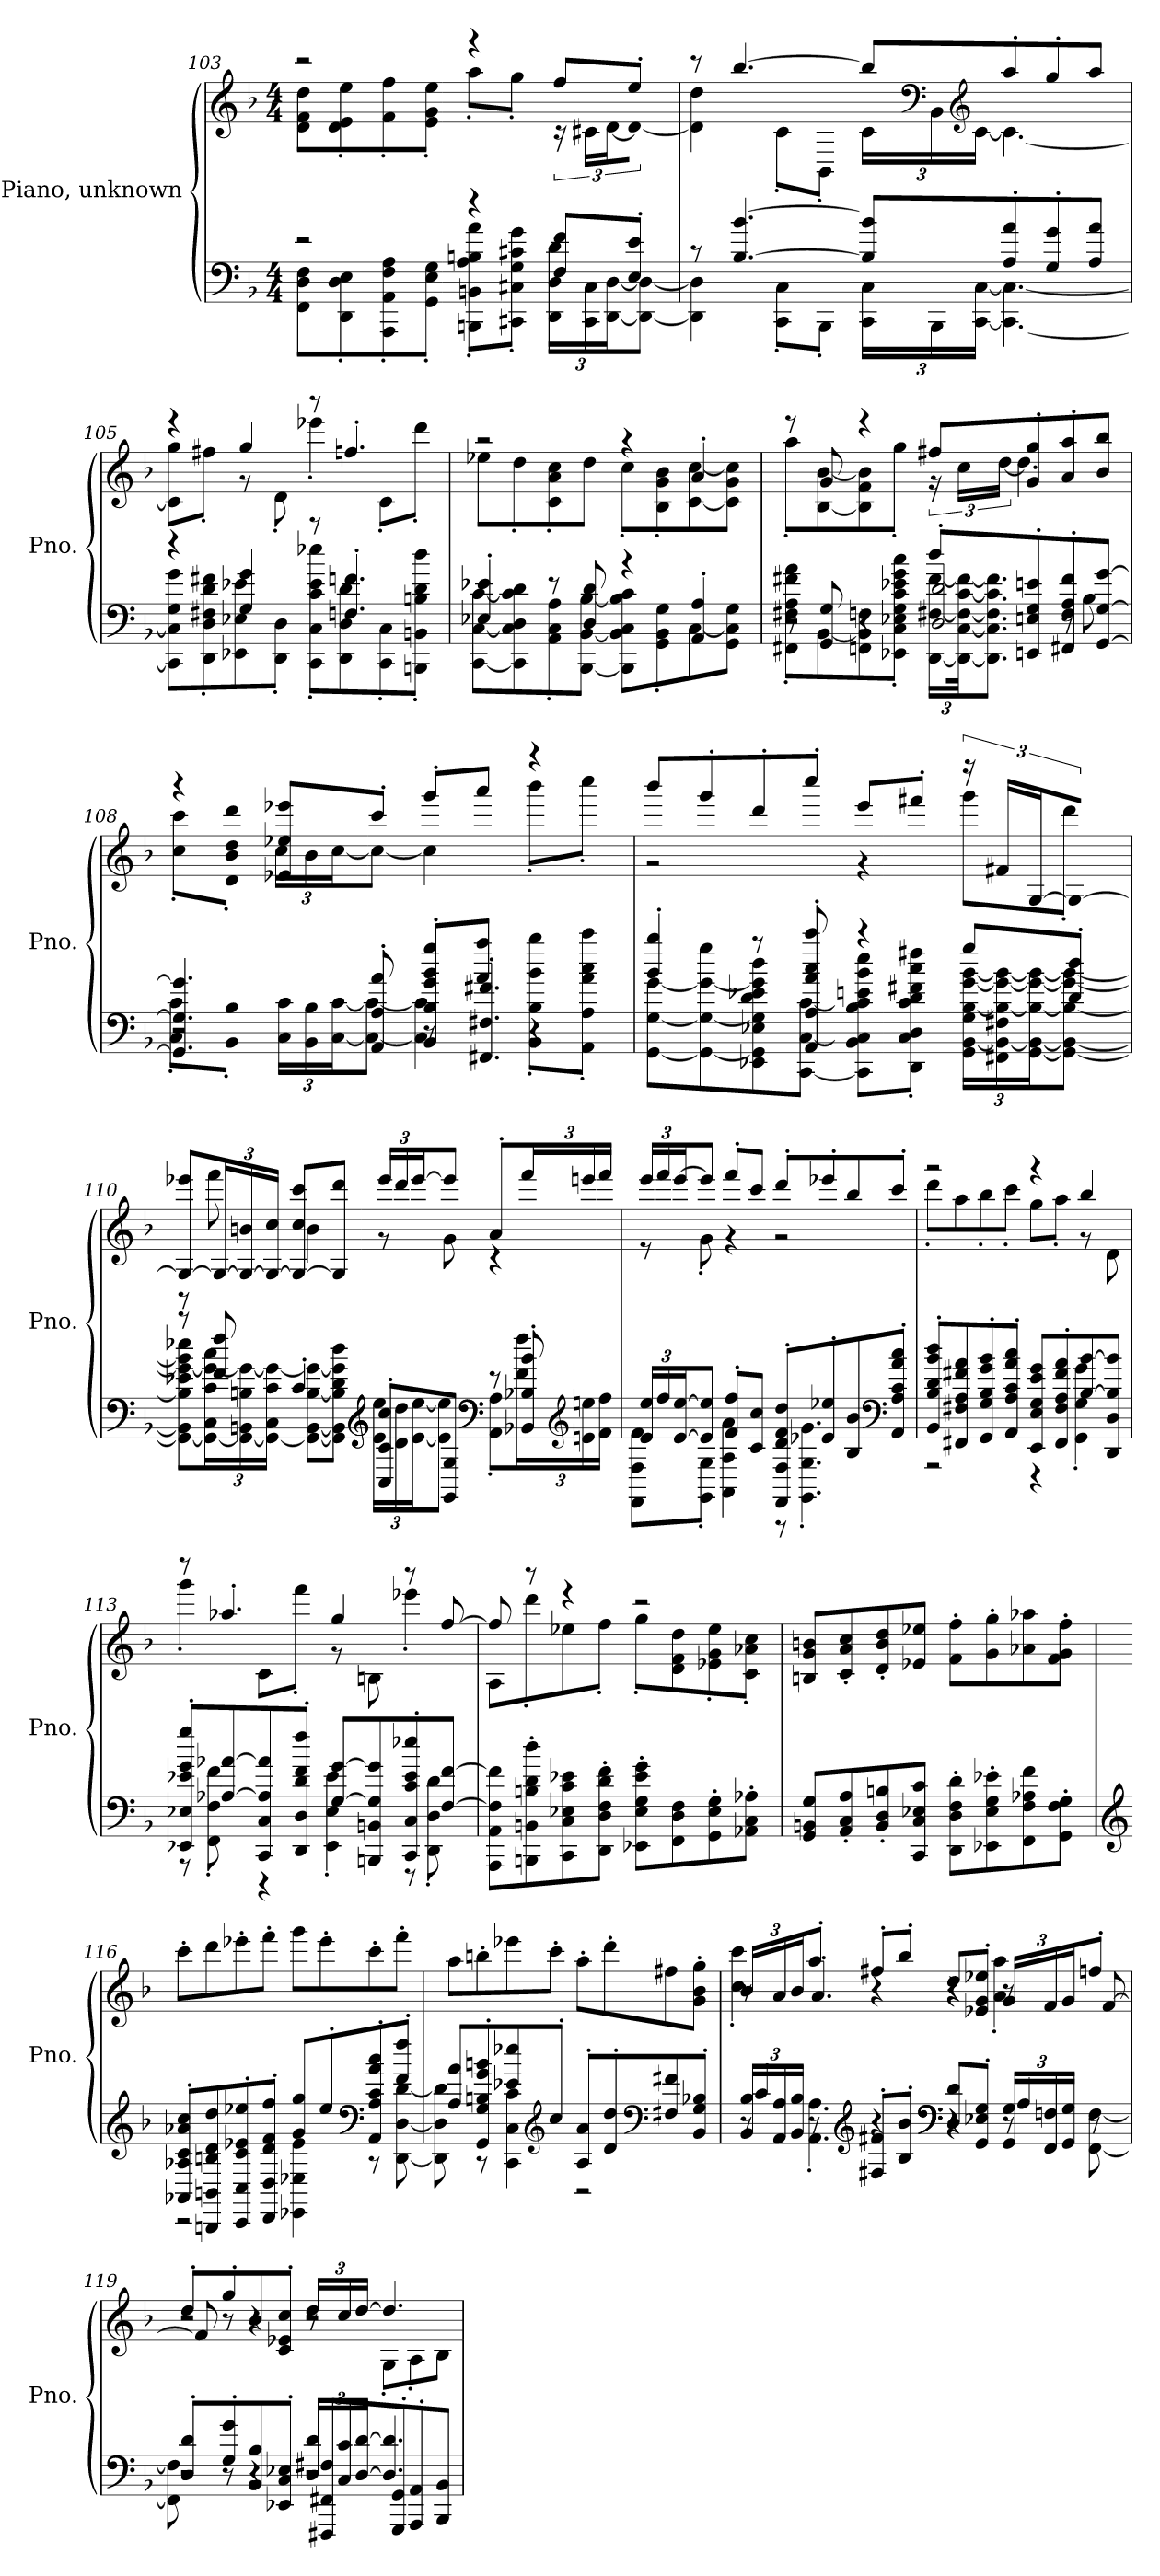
**kern	**kern
*part1	*part1
*staff2	*staff1
*I"Piano, unknown	*
*I'Pno.	*
*clefF4	*clefG2
*k[b-]	*k[b-]
*M4/4	*M4/4
=103	=103
*^	*^
2r	8FF\ 8D\ 8F\L	2r	8d\ 8f\ 8dd\L
.	8DD\' 8D\' 8E\'	.	8d\' 8e\' 8ee\'
.	8AAA\' 8AA\' 8F\' 8A\'	.	8f\' 8ff\'
.	8GG\' 8E\' 8G\'J	.	8e\' 8g\' 8ee\'J
4r	8BBBn\' 8BBn\' 8A\' 8Bn\' 8a\'L	4r	8aa'\L
.	8CC#X\' 8C#X\' 8G\' 8c#X\' 8g\'J	.	8gg'\J
*	*Xbrackettup	*	*
8F/ 8f/L	24DD\ 24D\ 24d\LL	8ff/L	24r
.	24CC#\ 24C#\	.	24c#X\LL
.	[24DD\ [24D\J	.	[24d\J
8E/' 8e/'J	8DD\_ 8D\_J	8ee'/J	8d\J_
!!LO:LB:g=z	!!
=104	=104	=104	=104
8r	4DD\] 4D\]	8r	4d\] 4dd\
[4.B-/ [4.b-/	.	[4.bb-/	.
.	8CC\' 8C\'L	.	8c'\L
.	8BBB-'\J	.	8BB-'\J
*	*	*	*Xbrackettup
8B-/] 8b-/]L	24CC\ 24C\LL	8bb-/L]	24c\LL
*	*	*clefF4	*
.	24BBB-\	.	24BB-\
*	*	*clefG2	*
.	[24CC\ [24C\JJ	.	[24c\JJ
8A/' 8a/'	4.CC\_ 4.C\_	8aa'/	4.c\_
8G/' 8g/'	.	8gg'/	.
8A/ 8a/J	.	8aa/J	.
=105	=105	=105	=105
4r	8CC\] 8C\] 8G\ 8g\L	4r	8c\] 8gg\L
.	8DD\' 8D\' 8F#X\' 8d\' 8f#X\'	.	8ff#X'\J
4G/ 4g/	8EE-X\ 8E-X\ 8e-X\	4gg/	8r
.	8DD\' 8D\'J	.	8d'\
8r	8CC\' 8C\' 8c\' 8e-\' 8ee-X\'L	8r	4eee-X'\
4.Fn/' 4.fn/'	8DD\ 8D\ 8d\	4.ffn'/	.
.	8CC\' 8C\'	.	8c'\L
.	8BBBn\' 8BBn\' 8Bn\' 8d\' 8dd\'J	.	8ddd'\J
=106	=106	=106	=106
4E-X/' 4e-X/'	[8CC\ [8C\ [8c\L	2r	8ee-X\L
.	8CC\] 8C\] 8D\ 8c\] 8d\	.	8dd'\
8r	8AA\' 8C\' 8A\'	.	8c\' 8a\' 8cc\'
8D/ 8d/	[8BBB-\ [8BB-\ [8B-\J	.	8dd\J
4r	8BBB-\] 8BB-\] 8C\ 8B-\] 8c\L	4r	8cc'\L
.	8GG\' 8BB-\' 8G\'	.	8B-\' 8g\' 8b-\'
4AA/' 4A/'	[8C\	4a'/	[8c\ [8cc\
.	8GG\ 8C\] 8G\J	.	8c\] 8g\ 8cc\]J
!!LO:LB:g=z	!!
=107	=107	=107	=107
*	*^	*	*
8r	8FF#X\' 8F#X\' 8A\' 8f#X\' 8a\'L	2r	8r	8aa'\L
8GG/ 8G/	[8BB-\	.	8g/	[8B-\ [8b-\
4r	8FFn\ 8BB-\] 8Fn\	.	4r	8B-\] 8f\ 8b-\]
.	8EE-X\' 8C\' 8E-X\' 8G\' 8c\' 8e-X\' 8g\' 8cc\'J	.	.	8gg'\J
*	*	*	*	*brackettup
8dd'/L	[24DD\ [24F#X\ [24f#\LL	2D/ 2d/	8ff#X/L	24r
.	48DD\_ [48C\ 48F#\_ [48c\ 48f#\_JK	.	.	24cc\LL
.	8.DD\] 8.C\] 8.F#\] 8.c\] 8.f#\]J	.	.	.
.	.	.	.	[24dd\JJ
8EEn/' 8En/' 8G/' 8en/'	.	.	8g/' 8gg/'	4.dd\]
8FF#X/' 8F#/' 8A/' 8f#/'	8r	.	8a/' 8aa/'	.
[8GG/ [8G/ [8g/J	8B-\	.	8b-/ 8bb-/J	.
=108	=108	=108	=108	=108
4.GG/] 4.G/] 4.g/]	8C\' 8c\'L	2r	4r	8cc\' 8ccc\'L
.	8BB-\' 8B-\'J	.	.	8d\' 8b-\' 8dd\' 8ddd\'J
*	*	*	*	*Xbrackettup
.	24C\ 24c\LL	.	8e-X/ 8ee-X/ 8eee-X/L	24cc\LL
.	24BB-\ 24B-\	.	.	24b-\
.	[24C\ [24c\J	.	.	[24cc\J
8AA/' 8A/' 8a/'	8C\_ 8c\_J	.	8ccc'/J	8cc\J_
8BB-/' 8B-/' 8g/' 8b-/' 8gg/'L	4C\] 4c\]	8r	8ggg'/L	4cc\]
8a/ 8aa/J	.	4.FF#X/' 4.F#X/' 4.f#X/'	8aaa/J	.
4r	8BB-\' 8B-\' 8b-\' 8bb-\'L	.	4r	8bbb-'\L
.	8AA\' 8A\' 8a\' 8cc\' 8ccc\'J	.	.	8cccc'\J
*	*v	*v	*	*
!!LO:LB:g=z	!!
=109	=109	=109	=109
4b-/' 4bb-/'	[8GG\ [8G\ [8g\L	8bbb-/L	2r
.	8GG\_ 8G\_ 8g\_ 8gg\	8ggg'/	.
8r	8EE-X\ 8GG\] 8E-X\ 8G\] 8d\ 8e-X\ 8g\] 8dd\	8ddd'/	.
8AA/' 8A/' 8a/' 8cc/' 8ccc/'	[8CC\ [8C\ [8c\J	8cccc'/J	.
4r	8CC\] 8BB-\ 8C\] 8B-\ 8c\] 8en\ 8b-\ 8ee\L	8eee/L	4r
.	8DD\' 8C\' 8D\' 8c\' 8d\' 8f#X\' 8cc\' 8ff#X\'J	8fff#X'/J	.
*	*	*brackettup	*
8gg/L	24GG\ [24BB-\ 24G\ [24B-\ [24g\ [24b-\LL	24r	8ggg\L
.	24FF#X\ 24BB-\_ 24F#X\ 24B-\_ 24g\_ 24b-\_	24f#X/LL	.
.	[24GG\ 24BB-\_ 24B-\_ 24g\_ 24b-\_J	[24G/J	.
8d/' 8dd/'J	8GG\_ 8BB-\_ 8B-\_ 8g\_ 8b-\_J	8G/J_	8ddd'\J
!!LO:PB:g=z	!!
=110	=110	=110	=110
8r	8GG\_ 8BB-\] 8B-\] 8e-X\ 8g\_ 8b-\] 8ee-X\L	8G/_ 8eee-X/L	8r
*	*	*Xbrackettup	*
8f/ 8ff/	24GG\_ 24C\ 24c\ 24g\_ 24cc\L	24G/L_	8fff\
.	24GG\_ 24BBn\ 24Bn\ 24g\_	24G/_ 24bn/	.
.	24GG\_ 24C\ 24c\ 24g\_JJ	24G/_ 24cc/JJ	.
4c'/	8GG\_ [8BB\ [8B\ 8g\_L	8G/_ 8cc/ 8ccc/L	4b\
.	8GG\] 8BB\] 8B\] 8d\ 8g\] 8dd\J	8G/] 8ddd/J	.
*clefG2	*	*	*
8C/' 8c/' 8cc/'L	24e-\ 24ee-\LL	24eee-/LL	8r
.	24d\ 24dd\	24ddd/	.
.	[24e-\ [24ee-\J	[24eee-/J	.
8GG/ 8G/J	8e-\] 8ee-\]J	8eee-/J]	8g\
*clefF4	*	*	*
8r	8AA\' 8A\'L	8a'/L	4r
8BB-X/' 8B-X/' 8b-/'	24f\ 24ff\L	24fff/L	.
*clefG2	*	*	*
.	24en\ 24een\	24eeen/	.
.	24f\ 24ff\JJ	24fff/JJ	.
!!LO:LB:g=z	!!
=111	=111	=111	=111
24e/ 24ee/LL	8FF\ 8F\ 8f\L	24eee/LL	8r
24ff/	.	24fff/	.
[24e/ [24ee/J	.	[24eee/J	.
8e/] 8ee/]J	8GG\' 8G\'J	8eee/J]	8g'\
8f/' 8ff/'L	4AA\ 4A\ 4a\	8fff'/L	4r
8c/ 8cc/J	.	8ccc/J	.
8FF/' 8F/' 8d/' 8f/' 8dd/'L	8r	8ddd'/L	2r
8e-X/' 8ee-X/'	4.GG\' 4.G\' 4.g\'	8eee-X'/	.
8B-/ 8b-/	.	8bb-/	.
*clefF4	*	*	*
8AA/' 8A/' 8c/' 8a/' 8cc/'J	.	8ccc'/J	.
=112	=112	=112	=112
8BB-/' 8B-/' 8d/' 8b-/' 8dd/'L	2r	2r	8ddd'\L
8FF#X/ 8F#X/ 8A/ 8f#X/ 8a/	.	.	8aa\
8GG/' 8G/' 8B-/' 8g/' 8b-/'	.	.	8bb-'\
8AA/' 8A/' 8c/' 8a/' 8cc/'J	.	.	8ccc'\J
8EE/ 8E/ 8G/ 8e/ 8g/L	4r	4r	8gg\L
8FF#/' 8F#/' 8A/' 8f#/' 8a/'	.	.	8aa'\J
[8B-/ [8b-/	4GG\' 4G\' 4g\'	4bb-/	8r
8DD/ 8D/ 8B-/] 8b-/]J	.	.	8d\
=113	=113	=113	=113
8EE-X/' 8E-X/' 8e-X/' 8g/' 8gg/'L	8r	8r	4ggg'\
[8A-X/ [8a-X/	8FF\' 8F\' 8f\'	4.aa-X'/	.
8CC/ 8C/ 8A-/] 8a-/]	4r	.	8c\L
8DD/' 8D/' 8d/' 8f/' 8ff/'J	.	.	8fff'\J
[8G/ [8g/L	4EE-\' 4E-\' 4e-\'	4gg/	8r
8BBBn/ 8BBn/ 8G/] 8g/]	.	.	8Bn\
8CC/' 8C/' 8c/' 8e-/' 8ee-X/'	8r	8r	4eee-X'\
[8F/ [8f/J	8DD\' 8D\' 8d\'	[8ff/	.
*v	*v	*	*
!!LO:LB:g=z	!!
=114	=114	=114
8AAA\ 8AA\ 8F\] 8f\]L	8ff/]	8A\L
8BBBn\' 8BBn\' 8Bn\' 8d\' 8dd\'	8r	8ddd'\
8CC\ 8C\ 8E-X\ 8c\ 8e-X\	4r	8ee-X\
8DD\' 8D\' 8F\' 8d\' 8f\'J	.	8ff'\J
8EE-X\' 8E-\' 8G\' 8e-\' 8g\'L	2r	8gg'\L
8FF\ 8D\ 8F\	.	8d\ 8f\ 8dd\
8GG\' 8E-\' 8G\'	.	8e-X\' 8g\' 8ee-\'
8AA-X\' 8C\' 8A-X\'J	.	8c\' 8a-X\' 8cc\'J
*	*v	*v
=115	=115
8GG/ 8BBn/ 8G/L	8Bn/ 8g/ 8bn/L
8AA/' 8C/' 8A/'	8c/' 8a/' 8cc/'
8BB/' 8D/' 8Bn/'	8d/' 8b/' 8dd/'
8CC/ 8C/ 8E-X/ 8c/J	8e-X/ 8ee-X/J
8DD\' 8D\' 8F\' 8d\'L	8f\' 8ff\'L
8EE-X\' 8E-\' 8G\' 8e-X\'	8g\' 8gg\'
8FF\ 8F\ 8A-X\ 8f\	8a-X\ 8aa-X\
8GG\' 8F\' 8G\'J	8f\' 8g\' 8ff\'J
=116	=116
*clefG2	*
*^	*
8AA-X/' 8A-X/' 8c/' 8a-X/' 8cc/'L	2r	8ccc'\L
8BBBn/ 8BBn/ 8Bn/ 8d/ 8dd/	.	8ddd\
8CC/' 8C/' 8c/' 8e-X/' 8ee-X/'	.	8eee-X'\
8DD/' 8D/' 8d/' 8f/' 8ff/'J	.	8fff'\J
8g/ 8gg/L	4EE-X\ 4E-X\ 4e-\	8ggg\L
8ee-'/	.	8eee-'\
*clefF4	*	*
8AA-/' 8A-/' 8c/' 8a-/' 8cc/'	8r	8ccc'\
8f/' 8ff/'J	[8DD\ [8D\ [8d\	8fff'\J
!!LO:LB:g=z
=117	=117	=117
8A/ 8a/L	8DD\] 8D\] 8d\]	8aa\L
8GG/' 8G/' 8Bn/' 8g/' 8bn/'	8r	8bbn'\
8e-X/ 8ee-X/	4CC\ 4C\ 4c\	8eee-X\
*clefG2	*	*
8cc'/J	.	8ccc'\J
8A/' 8a/'L	2r	8aa'\L
8d/' 8dd/'	.	8ddd'\
*clefF4	*	*
8F#X/ 8f#X/	.	8ff#X\
8BB-/' 8G/' 8B-X/'J	.	8g\' 8b-\' 8gg\'J
=118	=118	=118
*	*^	*^
*	*	*	*	*^
24BB-/ 24B-/LL	8r	4c'/	24b-/LL	4cc\' 4ccc\'	8r
24AA/ 24A/	.	.	24a/	.	.
24BB-/ 24B-/JJ	.	.	24b-/J	.	.
8r	4.AA\' 4.A\'	.	8aa'/J	.	4.a'/
*clefG2	*	*	*	*	*
8F#X/' 8f#X/'L	.	4r	8ff#X'/L	4r	.
8B-/' 8b-/'J	.	.	8bb-'/J	.	.
*clefF4	*	*	*	*	*
8D/ 8d/L	4r	4r	8dd/L	4r	4r
8GG/' 8E-X/' 8G/'J	.	.	8e-X/' 8g/' 8ee-X/'J	.	.
24GG/ 24G/LL	8r	4A'/	24g/LL	4a\' 4aa\'	8r
24FF/ 24Fn/	.	.	24f/	.	.
24GG/ 24G/JJ	.	.	24g/J	.	.
8r	[8FF\ [8F\	.	8ffn'/J	.	[8f/
!!LO:LB:g=z	!!	!!
=119	=119	=119	=119	=119	=119
8D/' 8d/'L	8FF\] 8F\]	2r	8dd'/L	2r	8f/]
8G/' 8g/'	8r	.	8gg'/	.	8r
8BB-/ 8B-/	4r	.	8b-/	.	4r
8EE-X/' 8C/' 8E-X/'J	.	.	8c/' 8e-X/' 8cc/'J	.	.
24D/ 24d/LL	2r	8FFF#X/ 8FF#X/ 8F#X/L	24dd/LL	8r	2r
24C/ 24c/	.	.	24cc/	.	.
[24D/ [24d/JJ	.	.	[24dd/JJ	.	.
4.D/] 4.d/]	.	8GGG/' 8GG/'	4.dd/]	8G'\L	.
.	.	8AAA/' 8AA/'	.	8A'\	.
.	.	8BBB-/ 8BB-/J	.	8B-\J	.
*v	*v	*v	*	*	*
*	*v	*v	*v
=	=
*-	*-
